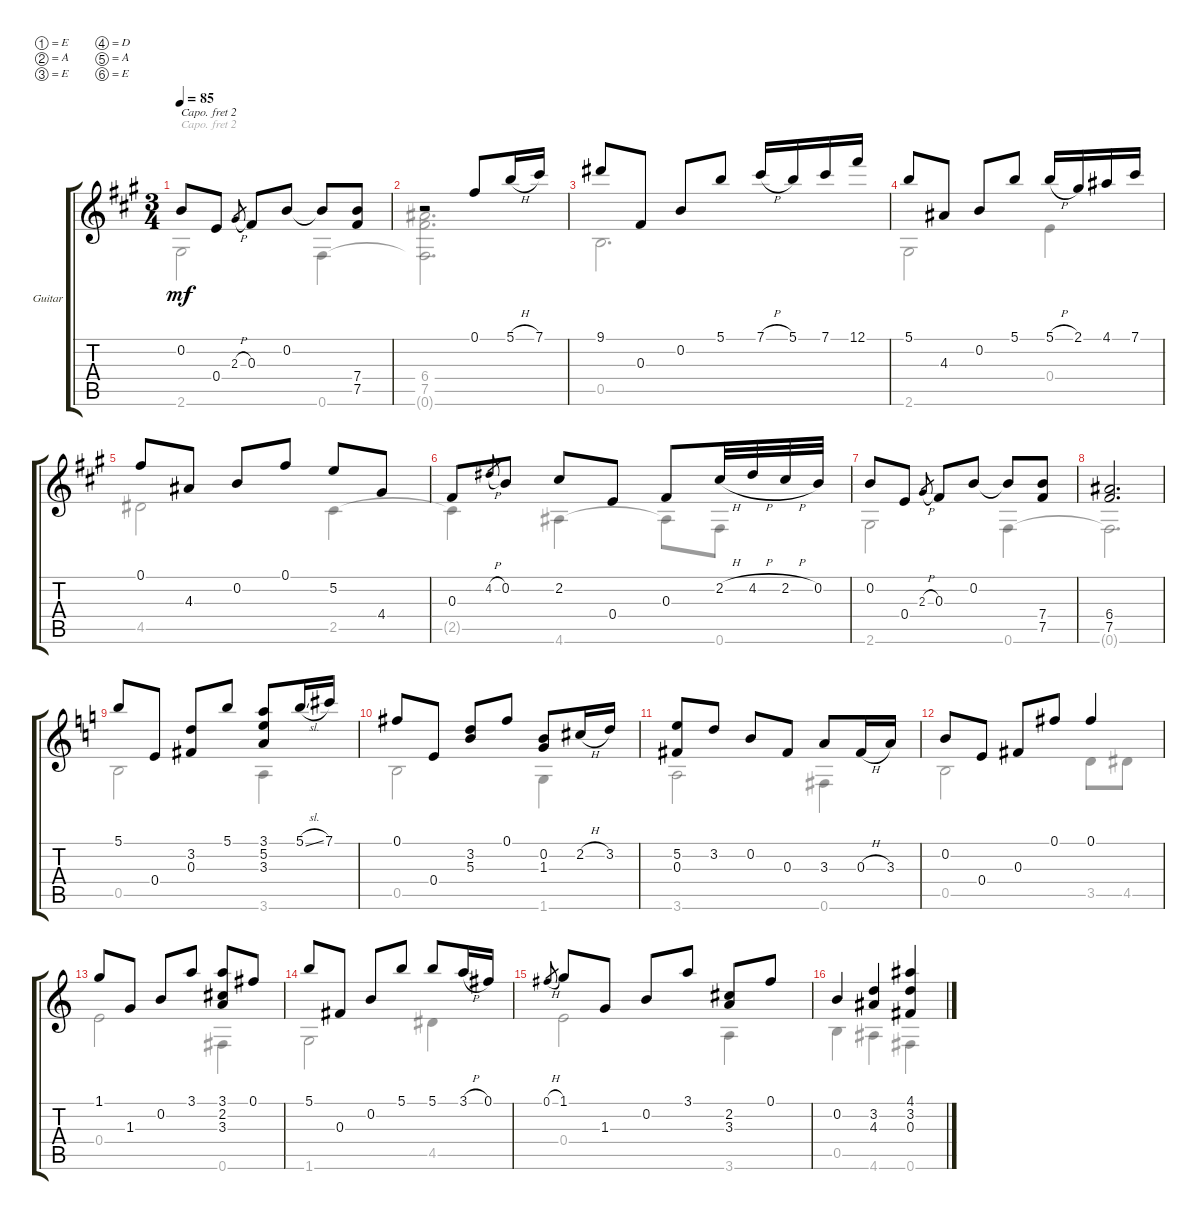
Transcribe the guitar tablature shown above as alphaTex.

\defaultSystemsLayout 4
\bracketExtendMode groupsimilarinstruments
\firstSystemTrackNameOrientation horizontal
\otherSystemsTrackNameOrientation horizontal
\track ("Steel Guitar" "Guitar") {instrument acousticguitarsteel}
\staff {score tabs}
\capo 2
\tuning (E4 A3 E3 D3 A2 E2)
\voice
\ts (3 4)
\tempo 85
\clef g2
\scale
1.07062
\ks a
0.2.8{dy mf} 0.4.8 2.3{h}.8{gr} 0.3.8 0.2.8 0.2{t}.8 (7.5 7.4).8 |
\scale
0.929382 r.2 0.1.8 5.1{h}.16 7.1.16 |
\scale
1.07062 9.1.8 0.3.8 0.2.8 5.1.8 7.1{h}.16 5.1.16 7.1.16 12.1.16 |
\scale
0.929382 5.1.8 4.3.8 0.2.8 5.1.8 5.1{h}.16 2.1.16 4.1.16 7.1.16 |
\scale
1.07062 0.1.8 4.3.8 0.2.8 0.1.8 5.2.8 4.4.8 |
\scale
0.929382 0.3.8 4.2{h}.8{gr} 0.2.8 2.2.8 0.4.8 0.3.8 2.2{h}.32 4.2{h}.32 2.2{h}.32 0.2.32 |
\scale
1.07062 0.2.8 0.4.8 2.3{h}.8{gr} 0.3.8 0.2.8 0.2{t}.8 (7.5 7.4).8 |
\scale
0.929382 (7.5 6.4).2{d} |
\scale
1.06683
\ks aminor
5.1.8 0.4.8 (0.3 3.2).8 5.1.8 (3.1 5.2 3.3).8 5.1{sl}.16 7.1.16 |
\scale
0.933165 0.1.8 0.4.8 (5.3 3.2).8 0.1.8 (0.2 1.3).8 2.2{h}.16 3.2.16 |
\scale
1.03909 (5.2 0.3).8 3.2.8 0.2.8 0.3.8 3.3.8 0.3{h}.16 3.3.16 |
\scale
0.960908 0.2.8 0.4.8 0.3.8 0.1.8 0.1.4 |
\scale
1.03909 1.1.8 1.3.8 0.2.8 3.1.8 (3.1 3.3 2.2).8 0.1.8 |
\scale
0.960908 5.1.8 0.3.8 0.2.8 5.1.8 5.1.8 3.1{h}.16 0.1.16 |
\scale
1.03909 0.1{h}.8{gr} 1.1.8 1.3.8 0.2.8 3.1.8 (2.2 3.3).8 0.1.8 |
\scale
0.960908 0.2.4 (3.2 4.3).4 (4.1 3.2 0.3).4
\voice
\clef g2
\ottava regular
\simile none
\scale
1.07062
\ks a
2.6.2{dy mf} 0.6.4 |
\scale
0.929382 (0.6{t} 7.5 6.4).2{d} |
\scale
1.07062 0.5.2{d} |
\scale
0.929382 2.6.2 0.4.4 |
\scale
1.07062 4.5.2 2.5.4 |
\scale
0.929382 2.5{t}.4 4.6.4 4.6{t}.8 0.6.8 |
\scale
1.07062 2.6.2 0.6.4 |
\scale
0.929382 0.6{t}.2{d} |
\scale
1.06683
\ks aminor
0.5.2 3.6.4 |
\scale
0.933165 0.5.2 1.6.4 |
\scale
1.03909 3.6.2 0.6.4 |
\scale
0.960908 0.5.2 3.5.8 4.5.8 |
\scale
1.03909 0.4.2 0.6.4 |
\scale
0.960908 1.6.2 4.5.4 |
\scale
1.03909 0.4.2 3.6.4 |
\scale
0.960908 0.5.4 4.6.4 0.6.4
